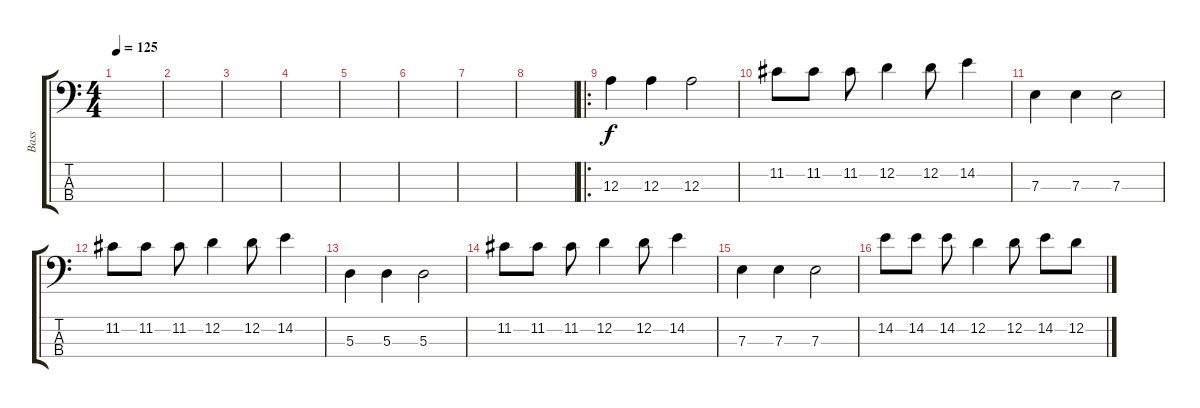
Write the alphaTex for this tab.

\track ("Bass" "Bass") {instrument electricbasspick}
\staff {score tabs}
\tuning (G2 D2 A1 E1) {hide}
\ts (4 4)
\tempo 125
\clef f4
\ks c
|
|
|
|
|
|
|
|
\ro
12.3.4 12.3.4 12.3.2 |
11.2.8 11.2.8 11.2.8 12.2.4 12.2.8 14.2.4 |
7.3.4 7.3.4 7.3.2 |
11.2.8 11.2.8 11.2.8 12.2.4 12.2.8 14.2.4 |
5.3.4 5.3.4 5.3.2 |
11.2.8 11.2.8 11.2.8 12.2.4 12.2.8 14.2.4 |
7.3.4 7.3.4 7.3.2 |
14.2.8 14.2.8 14.2.8 12.2.4 12.2.8 14.2.8 12.2.8
